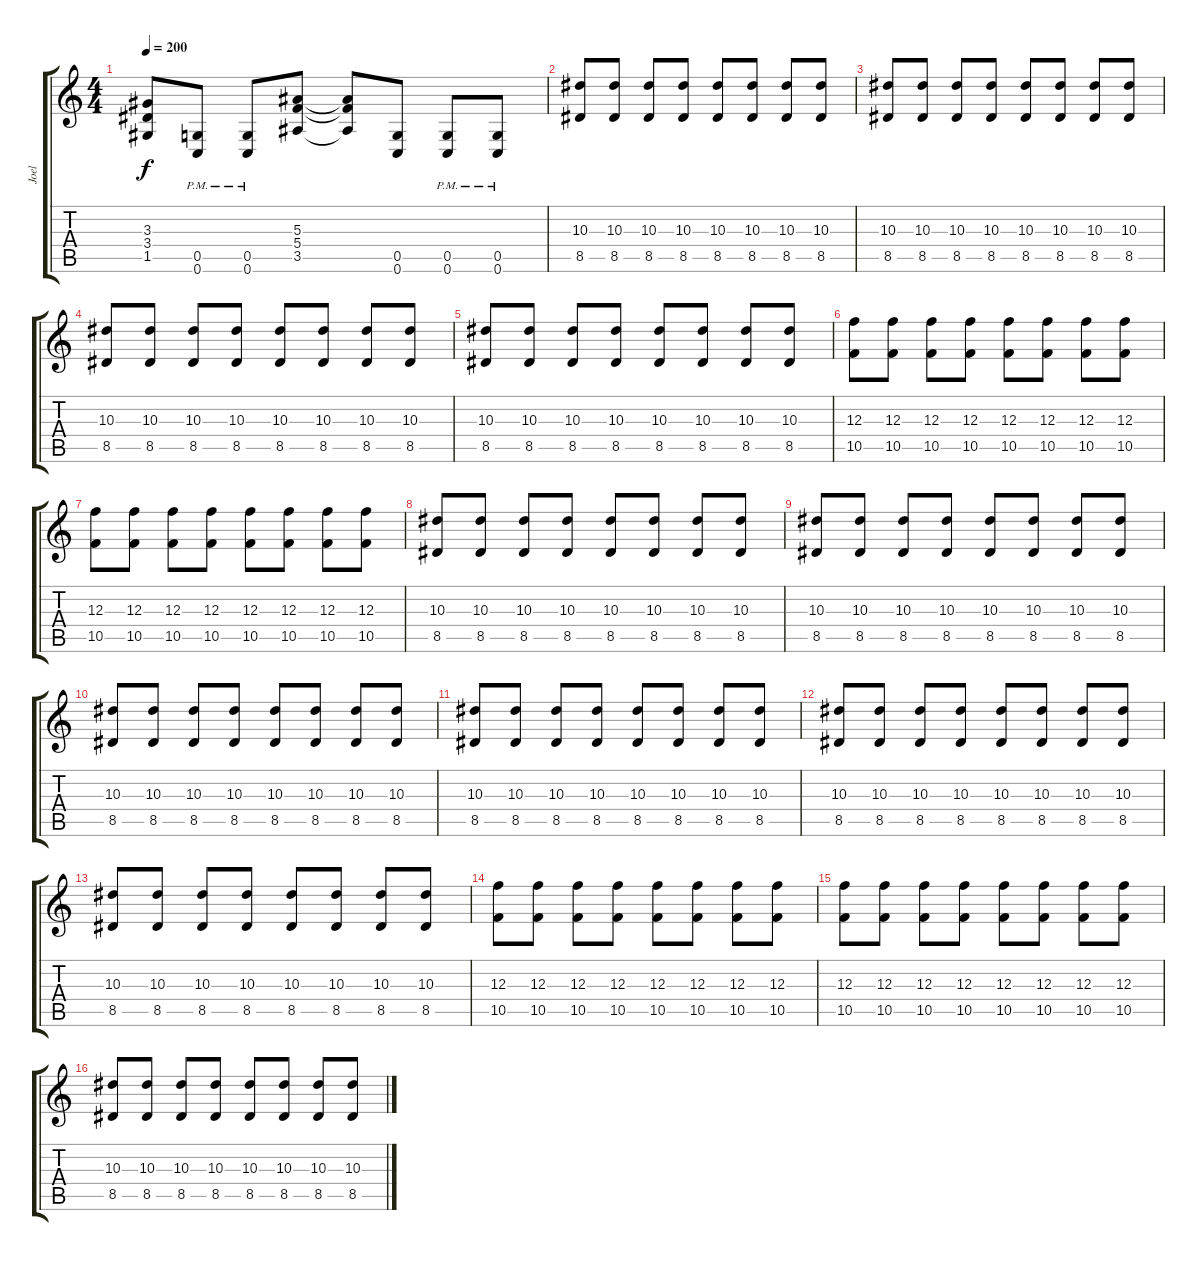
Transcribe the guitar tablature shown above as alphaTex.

\track ("Joel" "Joel") {instrument overdrivenguitar}
\staff {score tabs}
\tuning (D4 A3 F3 C3 G2 C2) {hide}
\ts (4 4)
\tempo 200
\clef g2
\ks c
(3.3{t} 3.4{t} 1.5{t}).8{dy f} (0.5{pm} 0.6{pm}).8 (0.5{pm} 0.6{pm}).8 (5.3 5.4 3.5).8 (5.3{t} 5.4{t} 3.5{t}).8 (0.5 0.6).8 (0.5{pm} 0.6{pm}).8 (0.5{pm} 0.6{pm}).8 |
(10.3 8.5).8{volume 9 instrument electricguitarjazz} (10.3 8.5).8 (10.3 8.5).8 (10.3 8.5).8 (10.3 8.5).8 (10.3 8.5).8 (10.3 8.5).8 (10.3 8.5).8 |
(10.3 8.5).8 (10.3 8.5).8 (10.3 8.5).8 (10.3 8.5).8 (10.3 8.5).8 (10.3 8.5).8 (10.3 8.5).8 (10.3 8.5).8 |
(10.3 8.5).8 (10.3 8.5).8 (10.3 8.5).8 (10.3 8.5).8 (10.3 8.5).8 (10.3 8.5).8 (10.3 8.5).8 (10.3 8.5).8 |
(10.3 8.5).8 (10.3 8.5).8 (10.3 8.5).8 (10.3 8.5).8 (10.3 8.5).8 (10.3 8.5).8 (10.3 8.5).8 (10.3 8.5).8 |
(12.3 10.5).8 (12.3 10.5).8 (12.3 10.5).8 (12.3 10.5).8 (12.3 10.5).8 (12.3 10.5).8 (12.3 10.5).8 (12.3 10.5).8 |
(12.3 10.5).8 (12.3 10.5).8 (12.3 10.5).8 (12.3 10.5).8 (12.3 10.5).8 (12.3 10.5).8 (12.3 10.5).8 (12.3 10.5).8 |
(10.3 8.5).8 (10.3 8.5).8 (10.3 8.5).8 (10.3 8.5).8 (10.3 8.5).8 (10.3 8.5).8 (10.3 8.5).8 (10.3 8.5).8 |
(10.3 8.5).8 (10.3 8.5).8 (10.3 8.5).8 (10.3 8.5).8 (10.3 8.5).8 (10.3 8.5).8 (10.3 8.5).8 (10.3 8.5).8 |
(10.3 8.5).8 (10.3 8.5).8 (10.3 8.5).8 (10.3 8.5).8 (10.3 8.5).8 (10.3 8.5).8 (10.3 8.5).8 (10.3 8.5).8 |
(10.3 8.5).8 (10.3 8.5).8 (10.3 8.5).8 (10.3 8.5).8 (10.3 8.5).8 (10.3 8.5).8 (10.3 8.5).8 (10.3 8.5).8 |
(10.3 8.5).8 (10.3 8.5).8 (10.3 8.5).8 (10.3 8.5).8 (10.3 8.5).8 (10.3 8.5).8 (10.3 8.5).8 (10.3 8.5).8 |
(10.3 8.5).8 (10.3 8.5).8 (10.3 8.5).8 (10.3 8.5).8 (10.3 8.5).8 (10.3 8.5).8 (10.3 8.5).8 (10.3 8.5).8 |
(12.3 10.5).8 (12.3 10.5).8 (12.3 10.5).8 (12.3 10.5).8 (12.3 10.5).8 (12.3 10.5).8 (12.3 10.5).8 (12.3 10.5).8 |
(12.3 10.5).8 (12.3 10.5).8 (12.3 10.5).8 (12.3 10.5).8 (12.3 10.5).8 (12.3 10.5).8 (12.3 10.5).8 (12.3 10.5).8 |
(10.3 8.5).8 (10.3 8.5).8 (10.3 8.5).8 (10.3 8.5).8 (10.3 8.5).8 (10.3 8.5).8 (10.3 8.5).8 (10.3 8.5).8
